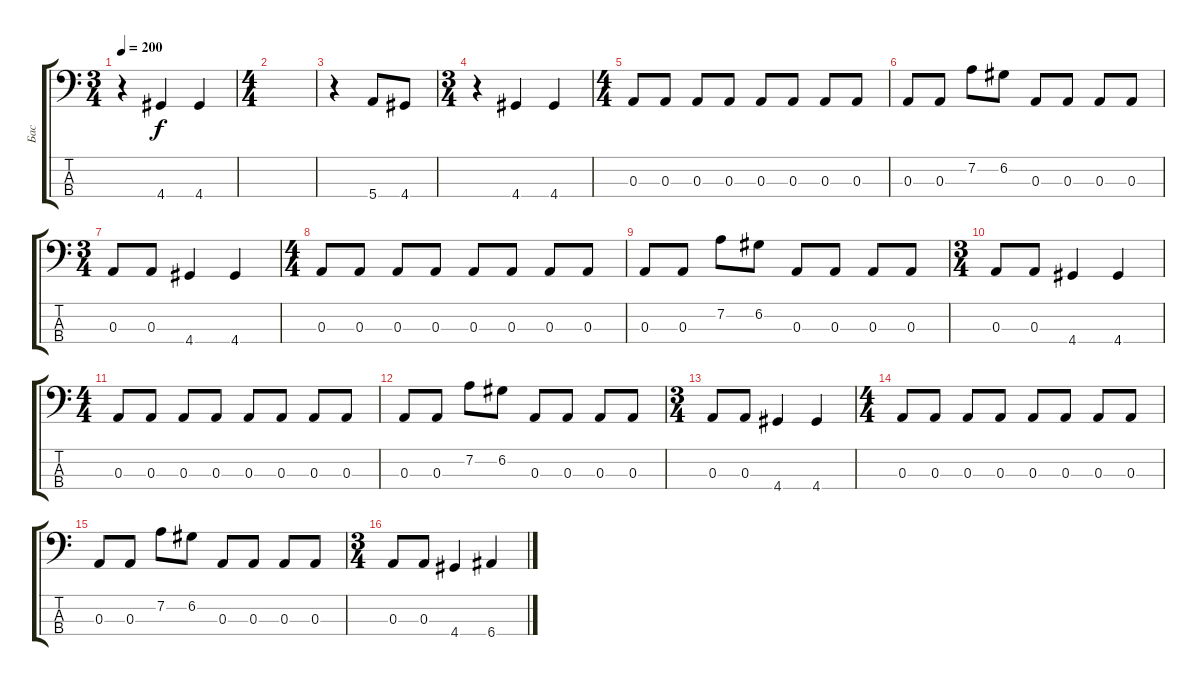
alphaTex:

\track ("Бас" "Бас") {instrument electricbasspick}
\staff {score tabs}
\tuning (G2 D2 A1 E1) {hide}
\ts (3 4)
\tempo 200
\clef f4
\ks c
r.4{dy f} 4.4.4 4.4.4 |
\ts (4 4)
|
r.4 5.4.8 4.4.8 |
\ts (3 4)
r.4 4.4.4 4.4.4 |
\ts (4 4)
0.3.8 0.3.8 0.3.8 0.3.8 0.3.8 0.3.8 0.3.8 0.3.8 |
0.3.8 0.3.8 7.2.8 6.2.8 0.3.8 0.3.8 0.3.8 0.3.8 |
\ts (3 4)
0.3.8 0.3.8 4.4.4 4.4.4 |
\ts (4 4)
0.3.8 0.3.8 0.3.8 0.3.8 0.3.8 0.3.8 0.3.8 0.3.8 |
0.3.8 0.3.8 7.2.8 6.2.8 0.3.8 0.3.8 0.3.8 0.3.8 |
\ts (3 4)
0.3.8 0.3.8 4.4.4 4.4.4 |
\ts (4 4)
0.3.8 0.3.8 0.3.8 0.3.8 0.3.8 0.3.8 0.3.8 0.3.8 |
0.3.8 0.3.8 7.2.8 6.2.8 0.3.8 0.3.8 0.3.8 0.3.8 |
\ts (3 4)
0.3.8 0.3.8 4.4.4 4.4.4 |
\ts (4 4)
0.3.8 0.3.8 0.3.8 0.3.8 0.3.8 0.3.8 0.3.8 0.3.8 |
0.3.8 0.3.8 7.2.8 6.2.8 0.3.8 0.3.8 0.3.8 0.3.8 |
\ts (3 4)
0.3.8 0.3.8 4.4.4 6.4.4
